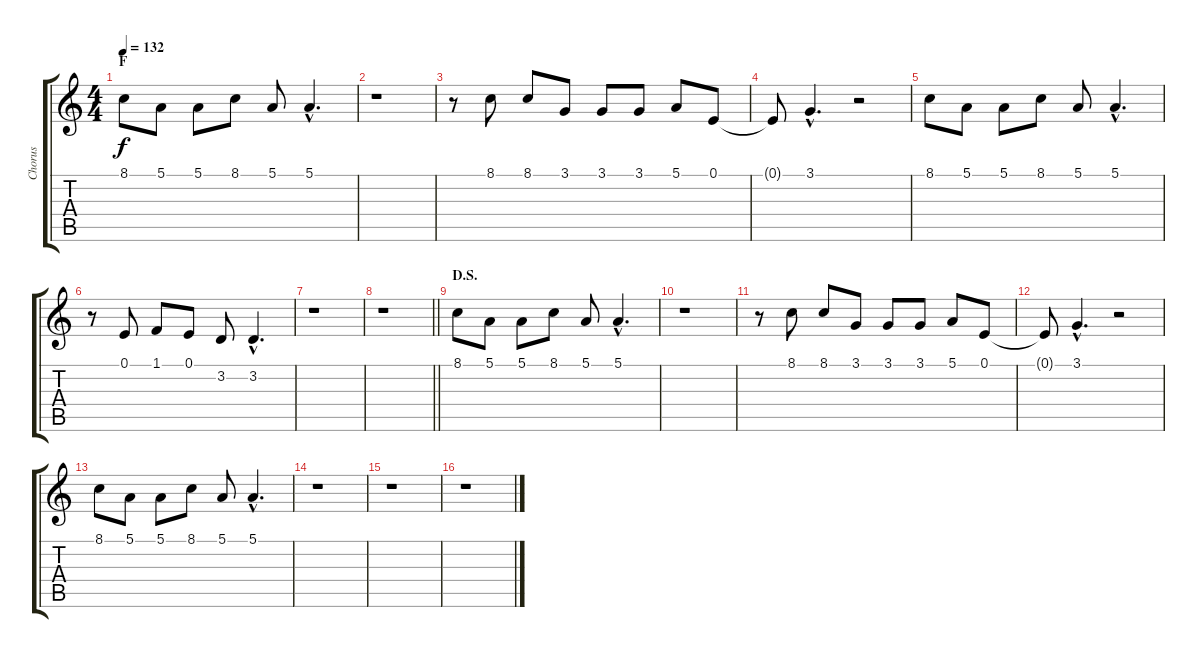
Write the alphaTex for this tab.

\track ("Chorus" "Chorus") {instrument sopranosax}
\staff {score tabs}
\tuning (E4 B3 G3 D3 A2 E2) {hide}
\ts (4 4)
\section ("" "F")
\tempo 132
\clef g2
\ks c
8.1.8{dy f} 5.1.8 5.1.8 8.1.8 5.1.8 5.1{hac}.4{d} |
r.1 |
r.8 8.1.8 8.1.8 3.1.8 3.1.8 3.1.8 5.1.8 0.1.8 |
0.1{t}.8 3.1{hac}.4{d} r.2 |
8.1.8 5.1.8 5.1.8 8.1.8 5.1.8 5.1{hac}.4{d} |
r.8 0.1.8 1.1.8 0.1.8 3.2.8 3.2{hac}.4{d} |
r.1 |
\barLineRight lightlight
r.1 |
\section ("" "D.S.")
8.1.8 5.1.8 5.1.8 8.1.8 5.1.8 5.1{hac}.4{d} |
r.1 |
r.8 8.1.8 8.1.8 3.1.8 3.1.8 3.1.8 5.1.8 0.1.8 |
0.1{t}.8 3.1{hac}.4{d} r.2 |
8.1.8 5.1.8 5.1.8 8.1.8 5.1.8 5.1{hac}.4{d} |
r.1 |
r.1 |
r.1
